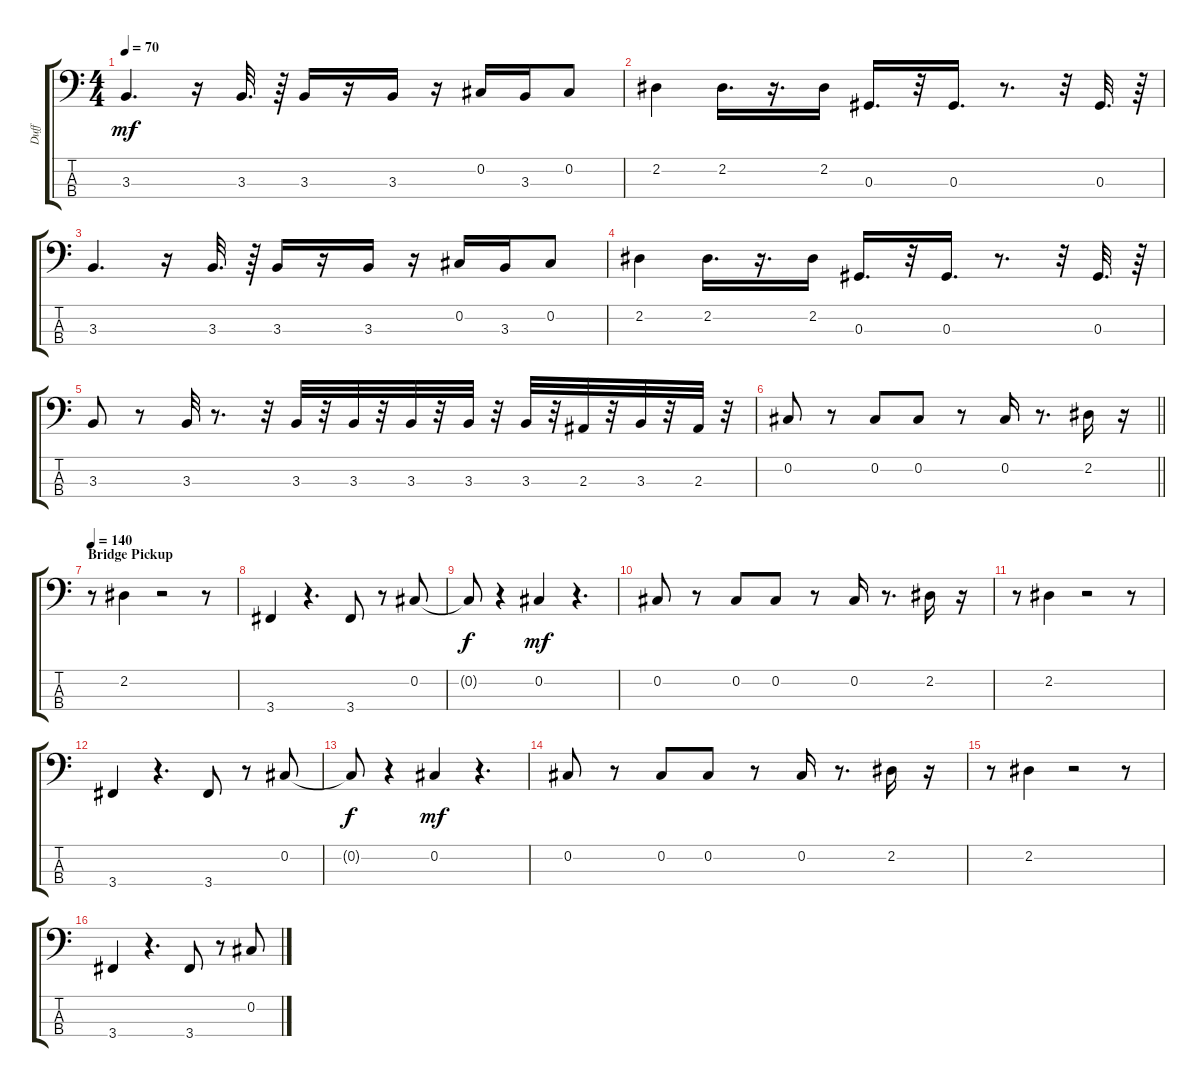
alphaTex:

\track ("Duff" "Duff") {instrument electricbasspick}
\staff {score tabs}
\tuning (Gb2 Db2 Ab1 Eb1) {hide}
\ts (4 4)
\tempo 70
\clef f4
\ks c
3.3.4{d dy mf} r.16 3.3.32{d} r.64 3.3.16 r.16 3.3.16 r.16 0.2.16 3.3.16 0.2.8 |
2.2.4 2.2.16{d} r.16{d} 2.2.16 0.3.16{d} r.32 0.3.16{d} r.8{d} r.32 0.3.32{d} r.64 |
3.3.4{d} r.16 3.3.32{d} r.64 3.3.16 r.16 3.3.16 r.16 0.2.16 3.3.16 0.2.8 |
2.2.4 2.2.16{d} r.16{d} 2.2.16 0.3.16{d} r.32 0.3.16{d} r.8{d} r.32 0.3.32{d} r.64 |
3.3.8 r.8 3.3.32 r.8{d} r.32 3.3.32 r.32 3.3.32 r.32 3.3.32 r.32 3.3.32 r.32 3.3.32 r.32 2.3.32 r.32 3.3.32 r.32 2.3.32 r.32 |
\barLineRight lightlight
0.2.8 r.8 0.2.8 0.2.8 r.8 0.2.16 r.8{d} 2.2.16 r.16 |
\section ("" "Bridge Pickup")
\tempo 140
r.8 2.2.4 r.2 r.8 |
3.4.4 r.4{d} 3.4.8 r.8 0.2.8 |
0.2{t}.8{dy f} r.4 0.2.4{dy mf} r.4{d} |
0.2.8 r.8 0.2.8 0.2.8 r.8 0.2.16 r.8{d} 2.2.16 r.16 |
r.8 2.2.4 r.2 r.8 |
3.4.4 r.4{d} 3.4.8 r.8 0.2.8 |
0.2{t}.8{dy f} r.4 0.2.4{dy mf} r.4{d} |
0.2.8 r.8 0.2.8 0.2.8 r.8 0.2.16 r.8{d} 2.2.16 r.16 |
r.8 2.2.4 r.2 r.8 |
3.4.4 r.4{d} 3.4.8 r.8 0.2.8
